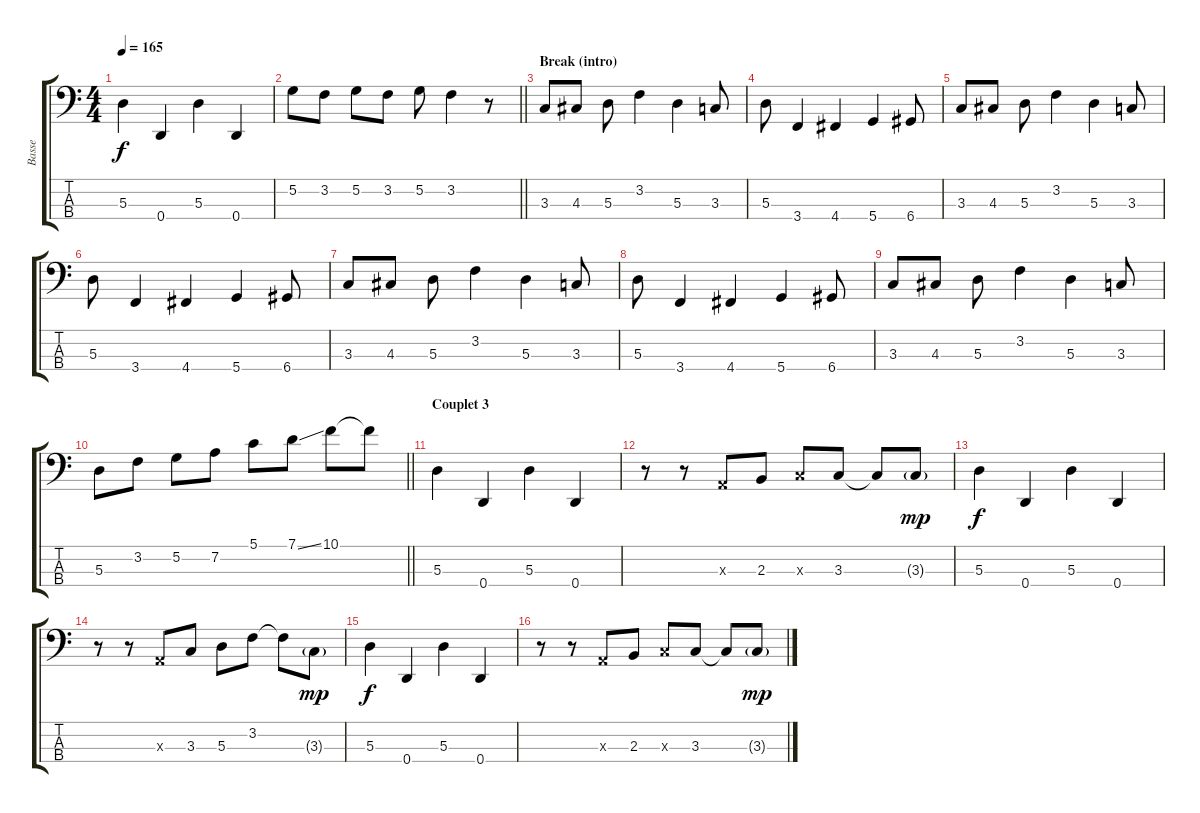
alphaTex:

\track ("Basse" "Basse") {instrument electricbassfinger}
\staff {score tabs}
\tuning (G2 D2 A1 D1) {hide}
\ts (4 4)
\tempo 165
\clef f4
\ks c
5.3.4{dy f} 0.4.4 5.3.4 0.4.4 |
\barLineRight lightlight
5.2.8 3.2.8 5.2.8 3.2.8 5.2.8 3.2.4 r.8 |
\section ("" "Break (intro)")
3.3.8 4.3.8 5.3.8 3.2.4 5.3.4 3.3.8 |
5.3.8 3.4.4 4.4.4 5.4.4 6.4.8 |
3.3.8 4.3.8 5.3.8 3.2.4 5.3.4 3.3.8 |
5.3.8 3.4.4 4.4.4 5.4.4 6.4.8 |
3.3.8 4.3.8 5.3.8 3.2.4 5.3.4 3.3.8 |
5.3.8 3.4.4 4.4.4 5.4.4 6.4.8 |
3.3.8 4.3.8 5.3.8 3.2.4 5.3.4 3.3.8 |
\barLineRight lightlight
5.3.8 3.2.8 5.2.8 7.2.8 5.1.8 7.1{ss}.8 10.1.8 10.1{t}.8 |
\section ("" "Couplet 3")
5.3.4 0.4.4 5.3.4 0.4.4 |
r.8 r.8 0.3{x}.8 2.3.8 3.3{x}.8 3.3.8 3.3{t}.8 3.3{g}.8{dy mp} |
5.3.4{dy f} 0.4.4 5.3.4 0.4.4 |
r.8 r.8 0.3{x}.8 3.3.8 5.3.8 3.2.8 3.2{t}.8 3.3{g}.8{dy mp} |
5.3.4{dy f} 0.4.4 5.3.4 0.4.4 |
r.8 r.8 0.3{x}.8 2.3.8 3.3{x}.8 3.3.8 3.3{t}.8 3.3{g}.8{dy mp}
